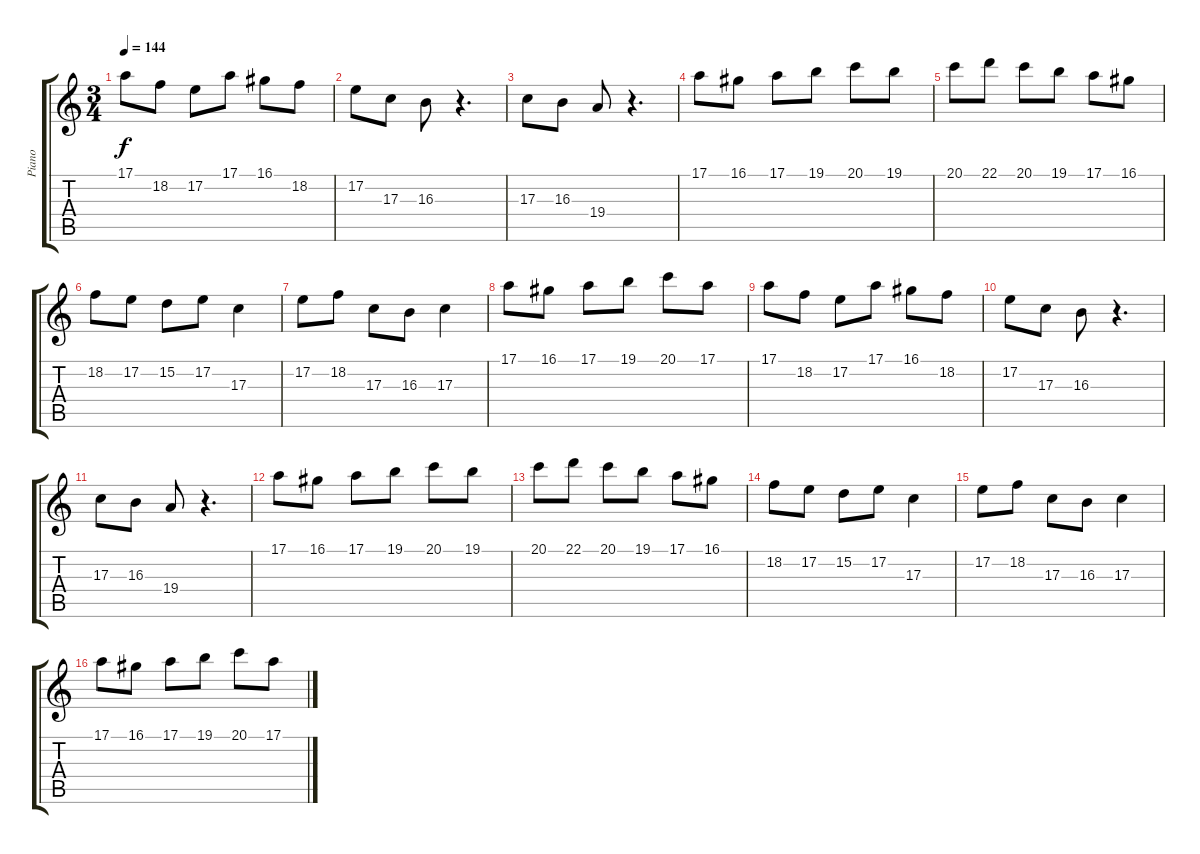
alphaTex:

\track ("Piano" "Piano") {instrument acousticgrandpiano}
\staff {score tabs}
\tuning (E4 B3 G3 D3 A2 E2) {hide}
\ts (3 4)
\tempo 144
\clef g2
\ks c
17.1.8{dy f} 18.2.8 17.2.8 17.1.8 16.1.8 18.2.8 |
17.2.8 17.3.8 16.3.8 r.4{d} |
17.3.8 16.3.8 19.4.8 r.4{d} |
17.1.8 16.1.8 17.1.8 19.1.8 20.1.8 19.1.8 |
20.1.8 22.1.8 20.1.8 19.1.8 17.1.8 16.1.8 |
18.2.8 17.2.8 15.2.8 17.2.8 17.3.4 |
17.2.8 18.2.8 17.3.8 16.3.8 17.3.4 |
17.1.8 16.1.8 17.1.8 19.1.8 20.1.8 17.1.8 |
17.1.8 18.2.8 17.2.8 17.1.8 16.1.8 18.2.8 |
17.2.8 17.3.8 16.3.8 r.4{d} |
17.3.8 16.3.8 19.4.8 r.4{d} |
17.1.8 16.1.8 17.1.8 19.1.8 20.1.8 19.1.8 |
20.1.8 22.1.8 20.1.8 19.1.8 17.1.8 16.1.8 |
18.2.8 17.2.8 15.2.8 17.2.8 17.3.4 |
17.2.8 18.2.8 17.3.8 16.3.8 17.3.4 |
17.1.8 16.1.8 17.1.8 19.1.8 20.1.8 17.1.8
